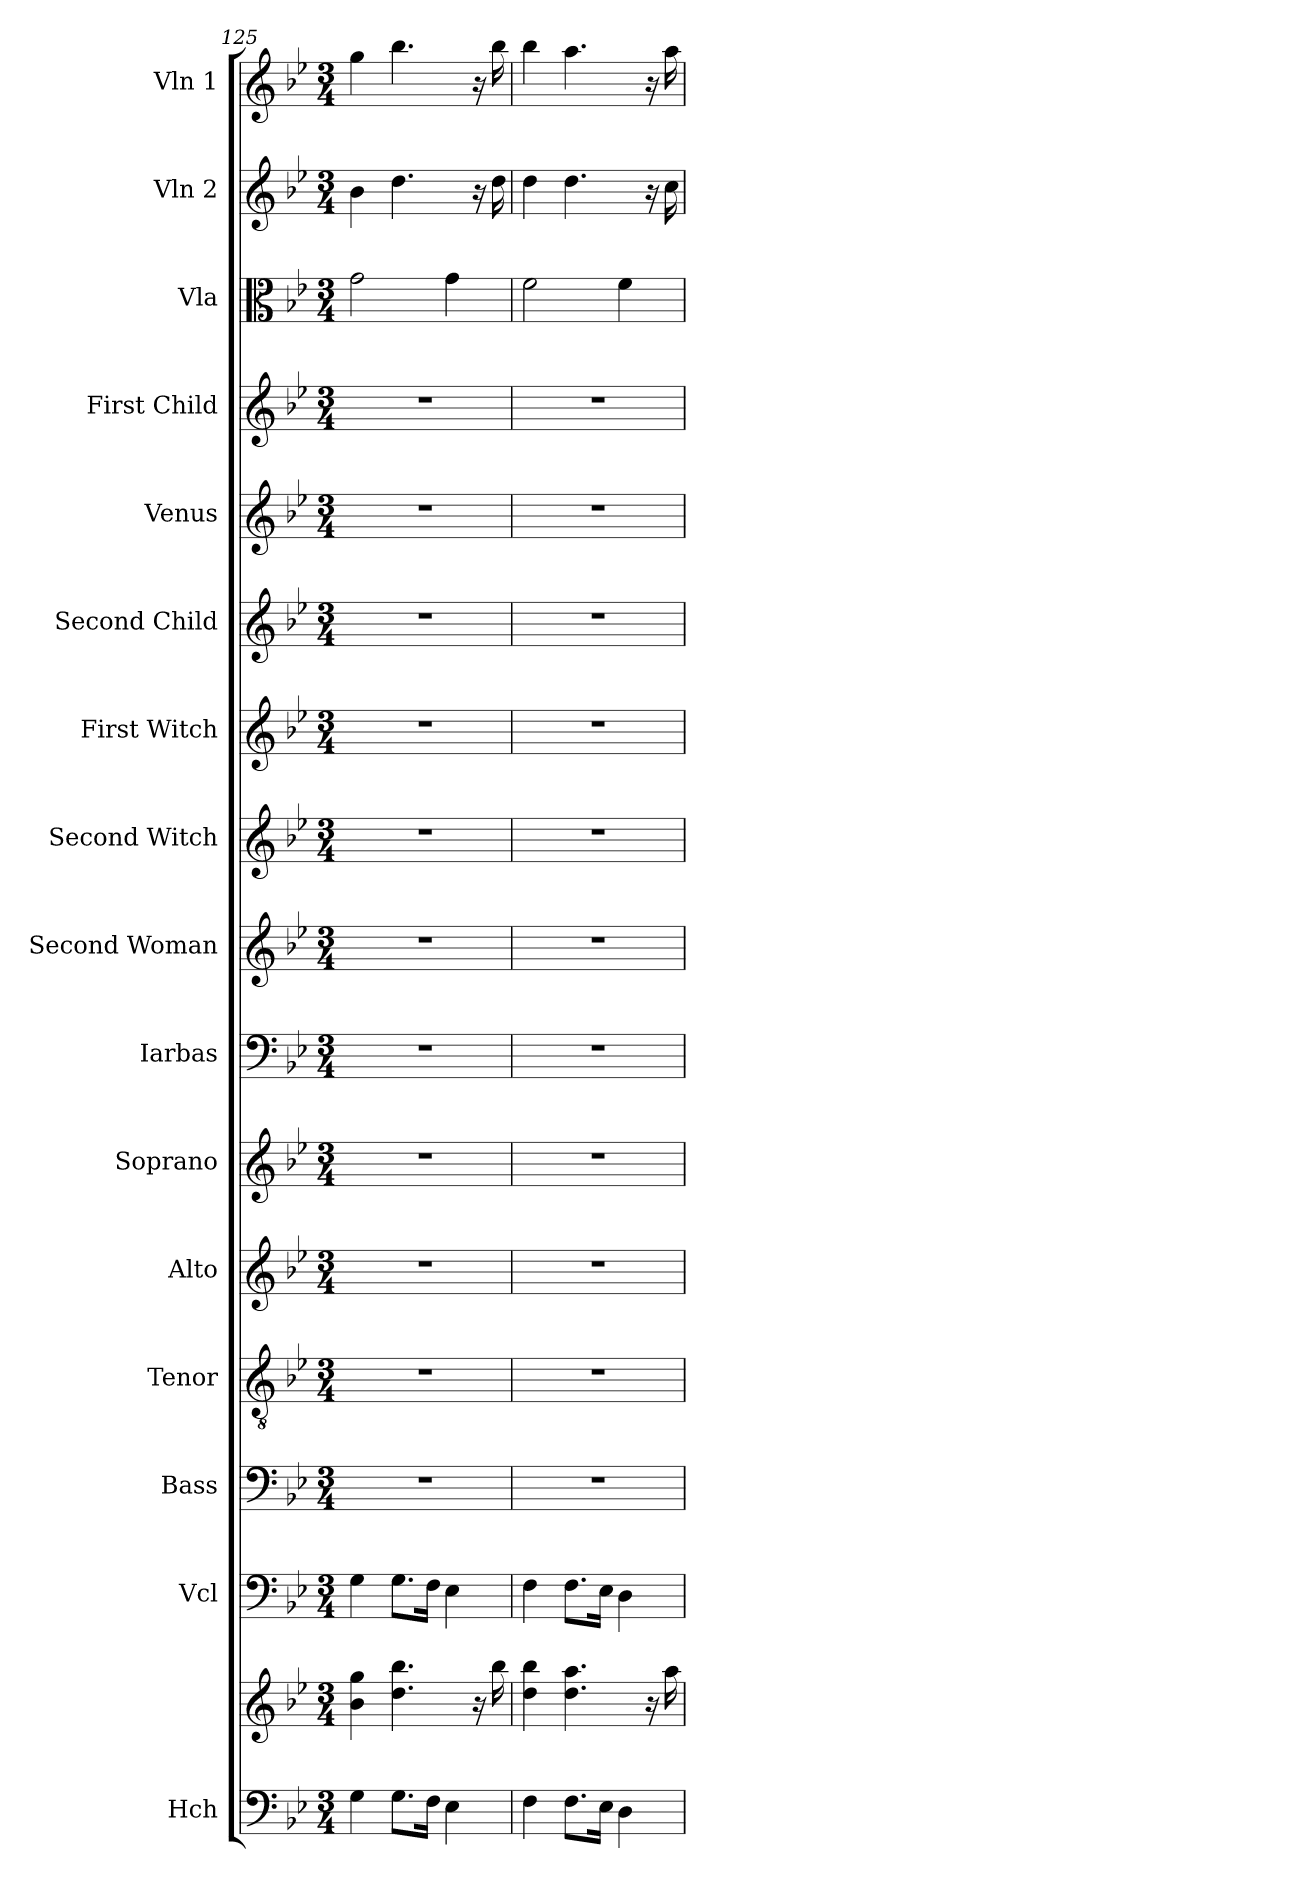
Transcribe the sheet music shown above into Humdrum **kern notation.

**kern	**kern	**kern	**kern	**kern	**kern	**kern	**kern	**kern	**kern	**kern	**kern	**kern	**kern	**kern	**kern	**kern
*part16	*part16	*part15	*part14	*part13	*part12	*part11	*part10	*part9	*part8	*part7	*part6	*part5	*part4	*part3	*part2	*part1
*staff17	*staff16	*staff15	*staff14	*staff13	*staff12	*staff11	*staff10	*staff9	*staff8	*staff7	*staff6	*staff5	*staff4	*staff3	*staff2	*staff1
*I"Hch	*	*I"Vcl	*I"Bass	*I"Tenor	*I"Alto	*I"Soprano	*I"Iarbas	*I"Second Woman	*I"Second Witch	*I"First Witch	*I"Second Child	*I"Venus	*I"First Child	*I"Vla	*I"Vln 2	*I"Vln 1
*I'Hch.	*	*I'Vc.	*I'B.	*I'T.	*I'A.	*I'S.	*I'I.	*I'2W	*I'W2.	*I'W1	*I'C2.	*I'V.	*I'C1	*I'Vla.	*I'Vln.	*I'Vln.
*clefF4	*clefG2	*clefF4	*clefF4	*clefGv2	*clefG2	*clefG2	*clefF4	*clefG2	*clefG2	*clefG2	*clefG2	*clefG2	*clefG2	*clefC3	*clefG2	*clefG2
*k[b-e-]	*k[b-e-]	*k[b-e-]	*k[b-e-]	*k[b-e-]	*k[b-e-]	*k[b-e-]	*k[b-e-]	*k[b-e-]	*k[b-e-]	*k[b-e-]	*k[b-e-]	*k[b-e-]	*k[b-e-]	*k[b-e-]	*k[b-e-]	*k[b-e-]
*M3/4	*M3/4	*M3/4	*M3/4	*M3/4	*M3/4	*M3/4	*M3/4	*M3/4	*M3/4	*M3/4	*M3/4	*M3/4	*M3/4	*M3/4	*M3/4	*M3/4
=125	=125	=125	=125	=125	=125	=125	=125	=125	=125	=125	=125	=125	=125	=125	=125	=125
4G\	4b-\ 4gg\	4G\	2.r	2.r	2.r	2.r	2.r	2.r	2.r	2.r	2.r	2.r	2.r	2g\	4b-\	4gg\
8.G\L	4.dd\ 4.bb-\	8.G\L	.	.	.	.	.	.	.	.	.	.	.	.	4.dd\	4.bb-\
16F\Jk	.	16F\Jk	.	.	.	.	.	.	.	.	.	.	.	.	.	.
4E-\	.	4E-\	.	.	.	.	.	.	.	.	.	.	.	4g\	.	.
.	16r	.	.	.	.	.	.	.	.	.	.	.	.	.	16r	16r
.	16bb-\	.	.	.	.	.	.	.	.	.	.	.	.	.	16dd\	16bb-\
=126	=126	=126	=126	=126	=126	=126	=126	=126	=126	=126	=126	=126	=126	=126	=126	=126
4F\	4dd\ 4bb-\	4F\	2.r	2.r	2.r	2.r	2.r	2.r	2.r	2.r	2.r	2.r	2.r	2f\	4dd\	4bb-\
8.F\L	4.dd\ 4.aa\	8.F\L	.	.	.	.	.	.	.	.	.	.	.	.	4.dd\	4.aa\
16E-\Jk	.	16E-\Jk	.	.	.	.	.	.	.	.	.	.	.	.	.	.
4D\	.	4D\	.	.	.	.	.	.	.	.	.	.	.	4f\	.	.
.	16r	.	.	.	.	.	.	.	.	.	.	.	.	.	16r	16r
.	16aa\	.	.	.	.	.	.	.	.	.	.	.	.	.	16cc\	16aa\
=	=	=	=	=	=	=	=	=	=	=	=	=	=	=	=	=
*-	*-	*-	*-	*-	*-	*-	*-	*-	*-	*-	*-	*-	*-	*-	*-	*-
